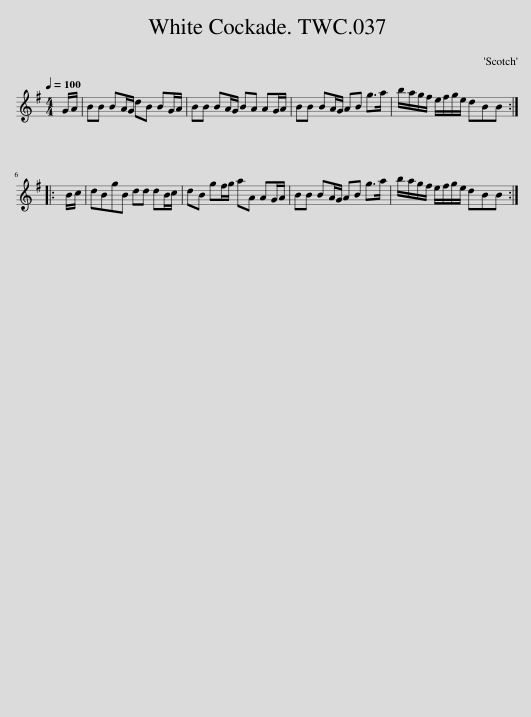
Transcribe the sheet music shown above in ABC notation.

X:1
L:1/8
Q:1/4=100
M:4/4
I:linebreak $
K:G
V:1 treble
V:1
 G/A/ | BB BA/G/ dB BG/A/ | BB BA/G/ BA AG/A/ | BB BA/G/ AB g>a | b/a/g/f/ e/f/g/e/ dBB ::$ %5
 B/c/ | dBgB dd dB/c/ | dB gf/g/ aA AG/A/ | BB BA/G/ AB g>a | b/a/g/f/ e/f/g/e/ dBB :| %10
